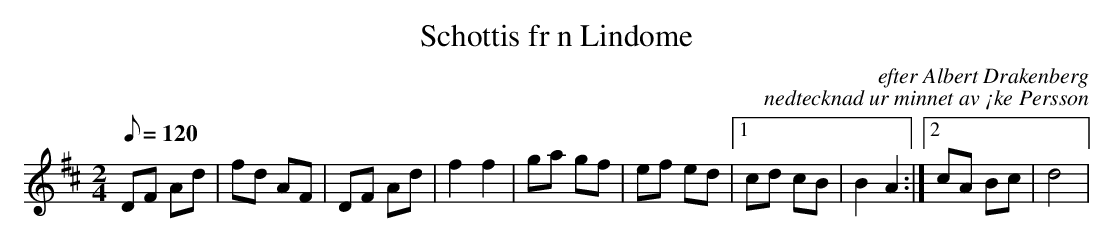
X:1
T:Schottis fr n Lindome
C:efter Albert Drakenberg
C:nedtecknad ur minnet av ¡ke Persson
M:2/4
L:1/8
K:D
Q:120
DF Ad | fd AF | DF Ad | f2 f2 | ga gf | ef ed |1 cd cB | B2 A2 :|2 cA Bc | d4 |
